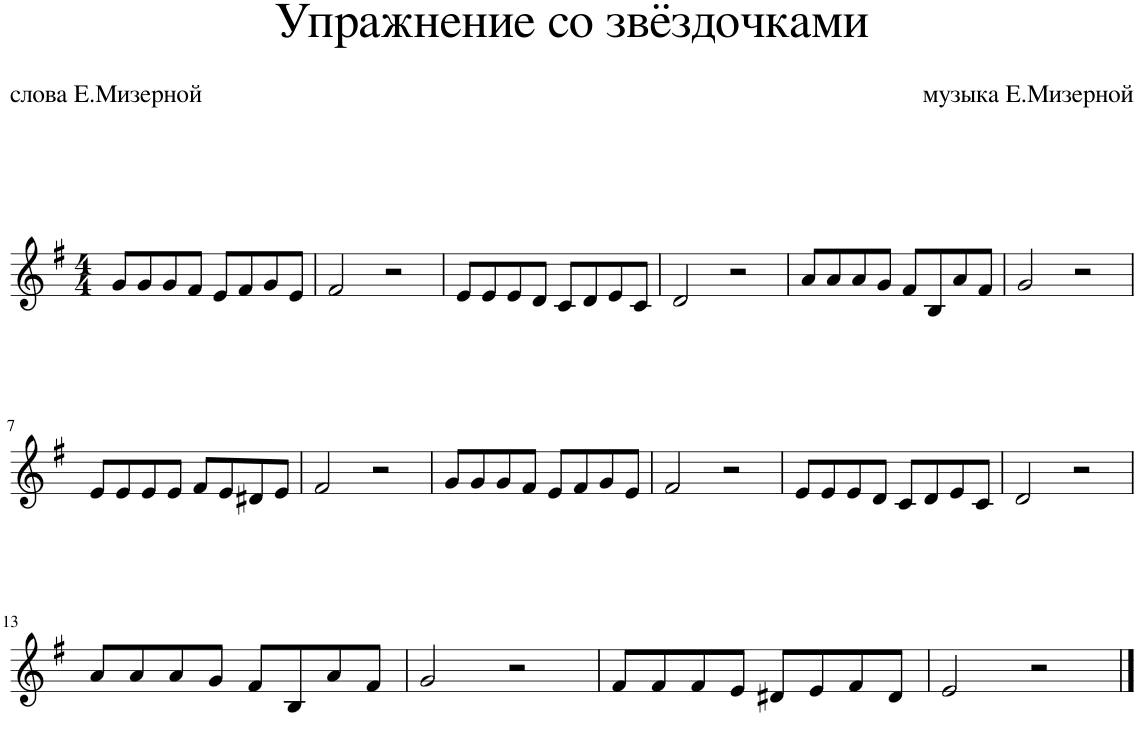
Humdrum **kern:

**kern
*part1
*staff1
*I"Piano
*I'Pno.
*clefG2
*k[f#]
*M4/4
=1
8g/L
8g/
8g/
8f#/J
8e/L
8f#/
8g/
8e/J
=2
2f#/
2r
=3
8e/L
8e/
8e/
8d/J
8c/L
8d/
8e/
8c/J
=4
2d/
2r
=5
8a/L
8a/
8a/
8g/J
8f#/L
8B/
8a/
8f#/J
=6
2g/
2r
!!LO:LB:g=z
=7
8e/L
8e/
8e/
8e/J
8f#/L
8e/
8d#X/
8e/J
=8
2f#/
2r
=9
8g/L
8g/
8g/
8f#/J
8e/L
8f#/
8g/
8e/J
=10
2f#/
2r
=11
8e/L
8e/
8e/
8d/J
8c/L
8d/
8e/
8c/J
=12
2d/
2r
!!LO:LB:g=z
=13
8a/L
8a/
8a/
8g/J
8f#/L
8B/
8a/
8f#/J
=14
2g/
2r
=15
8f#/L
8f#/
8f#/
8e/J
8d#X/L
8e/
8f#/
8d#/J
=16
2e/
2r
==
*-
